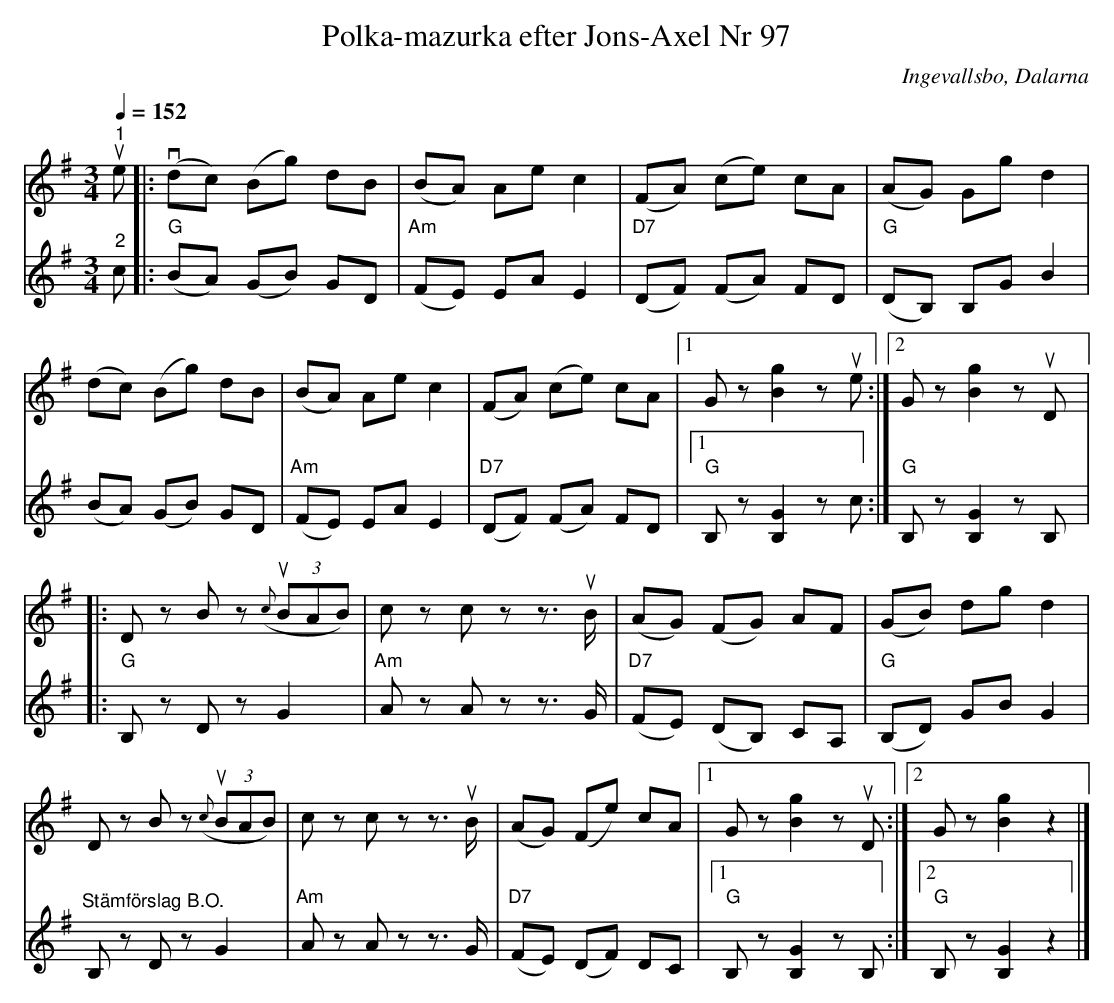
X:1
T:Polka-mazurka efter Jons-Axel Nr 97
O:Ingevallsbo, Dalarna
L:1/8
Q:1/4=152
M:3/4
K:G
V:1
"^1"u e |:v (dc) (Bg) dB | (BA) Ae c2 | (FA) (ce) cA | (AG) Gg d2 |
(dc) (Bg) dB | (BA) Ae c2 | (FA) (ce) cA |1 G z [Bg]2 zu e :|2 G z [Bg]2 zu D |:
D z B z({c}u (3BAB) | c z c z z3/2u B/ | (AG) (FG) AF | (GB) dg d2 |
D z B z({c}u (3BAB) | c z c z z3/2u B/ | (AG) (Fe) cA |1 G z [Bg]2 zu D :|2 G z [Bg]2 z2 |]
V:2
"^2" c |:"G" (BA) (GB) GD |"Am" (FE) EA E2 |"D7" (DF) (FA) FD |"G" (DB,) B,G B2 |
(BA) (GB) GD |"Am" (FE) EA E2 |"D7" (DF) (FA) FD |1"G" B, z [B,G]2 z c :| "G" B, z [B,G]2 z B, |:
"G" B, z D z G2 |"Am" A z A z z3/2 G/ |"D7" (FE) (DB,) CA, | "G" (B,D) GB G2 |
"^Stämförslag B.O." B, z D z G2 |"Am" A z A z z3/2 G/ |"D7" (FE) (DF) DC |1 "G" B, z [B,G]2 z B, :|2 "G" B, z [B,G]2 z2 |]
